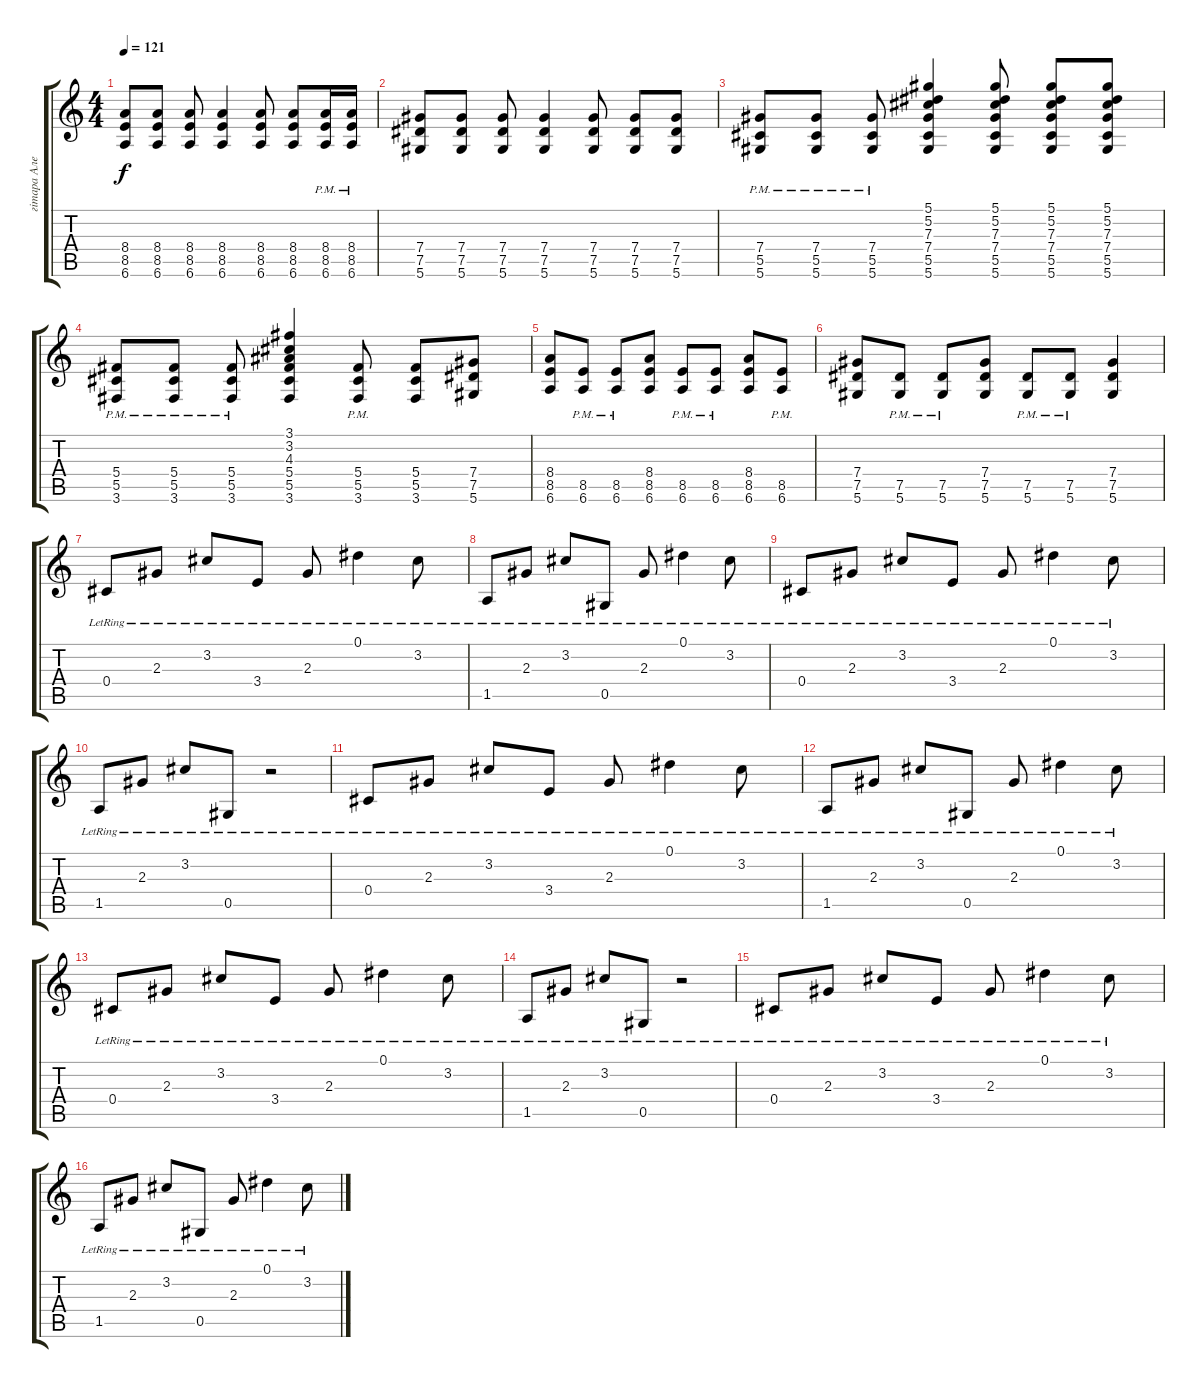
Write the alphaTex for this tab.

\track ("гiтара Алесь " "гiтара Але") {instrument electricguitarjazz}
\staff {score tabs}
\tuning (Eb4 Bb3 Gb3 Db3 Ab2 Eb2) {hide}
\ts (4 4)
\tempo 121
\clef g2
\ks c
(8.4 8.5 6.6).8{dy f} (8.4 8.5 6.6).8 (8.4 8.5 6.6).8 (8.4 8.5 6.6).4 (8.4 8.5 6.6).8 (8.4 8.5 6.6).8 (8.4{pm} 8.5{pm} 6.6{pm}).16 (8.4{pm} 8.5{pm} 6.6{pm}).16 |
(7.4 7.5 5.6).8 (7.4 7.5 5.6).8 (7.4 7.5 5.6).8 (7.4 7.5 5.6).4 (7.4 7.5 5.6).8 (7.4 7.5 5.6).8 (7.4 7.5 5.6).8 |
(7.4{pm} 5.5{pm} 5.6{pm}).8 (7.4{pm} 5.5{pm} 5.6{pm}).8 (7.4{pm} 5.5{pm} 5.6{pm}).8 (5.1 5.2 7.3 7.4 5.5 5.6).4 (5.1 5.2 7.3 7.4 5.5 5.6).8 (5.1 5.2 7.3 7.4 5.5 5.6).8 (5.1 5.2 7.3 7.4 5.5 5.6).8 |
(5.4{pm} 5.5{pm} 3.6{pm}).8 (5.4{pm} 5.5{pm} 3.6{pm}).8 (5.4{pm} 5.5{pm} 3.6{pm}).8 (3.1 3.2 4.3 5.4 5.5 3.6).4 (5.4{pm} 5.5{pm} 3.6{pm}).8 (5.4 5.5 3.6).8 (7.4 7.5 5.6).8 |
(8.4 8.5 6.6).8 (8.5{pm} 6.6{pm}).8 (8.5{pm} 6.6{pm}).8 (8.4 8.5 6.6).8 (8.5{pm} 6.6{pm}).8 (8.5{pm} 6.6{pm}).8 (8.4 8.5 6.6).8 (8.5{pm} 6.6{pm}).8 |
(7.4 7.5 5.6).8 (7.5{pm} 5.6{pm}).8 (7.5{pm} 5.6{pm}).8 (7.4 7.5 5.6).8 (7.5{pm} 5.6{pm}).8 (7.5{pm} 5.6{pm}).8 (7.4 7.5 5.6).4 |
0.4{lr}.8{instrument electricguitarjazz} 2.3{lr}.8 3.2{lr}.8 3.4{lr}.8 2.3{lr}.8 0.1{lr}.4 3.2{lr}.8 |
1.5{lr}.8 2.3{lr}.8 3.2{lr}.8 0.5{lr}.8 2.3{lr}.8 0.1{lr}.4 3.2{lr}.8 |
0.4{lr}.8 2.3{lr}.8 3.2{lr}.8 3.4{lr}.8 2.3{lr}.8 0.1{lr}.4 3.2{lr}.8 |
1.5{lr}.8 2.3{lr}.8 3.2{lr}.8 0.5{lr}.8 r.2 |
0.4{lr}.8 2.3{lr}.8 3.2{lr}.8 3.4{lr}.8 2.3{lr}.8 0.1{lr}.4 3.2{lr}.8 |
1.5{lr}.8 2.3{lr}.8 3.2{lr}.8 0.5{lr}.8 2.3{lr}.8 0.1{lr}.4 3.2{lr}.8 |
0.4{lr}.8 2.3{lr}.8 3.2{lr}.8 3.4{lr}.8 2.3{lr}.8 0.1{lr}.4 3.2{lr}.8 |
1.5{lr}.8 2.3{lr}.8 3.2{lr}.8 0.5{lr}.8 r.2 |
0.4{lr}.8 2.3{lr}.8 3.2{lr}.8 3.4{lr}.8 2.3{lr}.8 0.1{lr}.4 3.2{lr}.8 |
1.5{lr}.8 2.3{lr}.8 3.2{lr}.8 0.5{lr}.8 2.3{lr}.8 0.1{lr}.4 3.2{lr}.8
